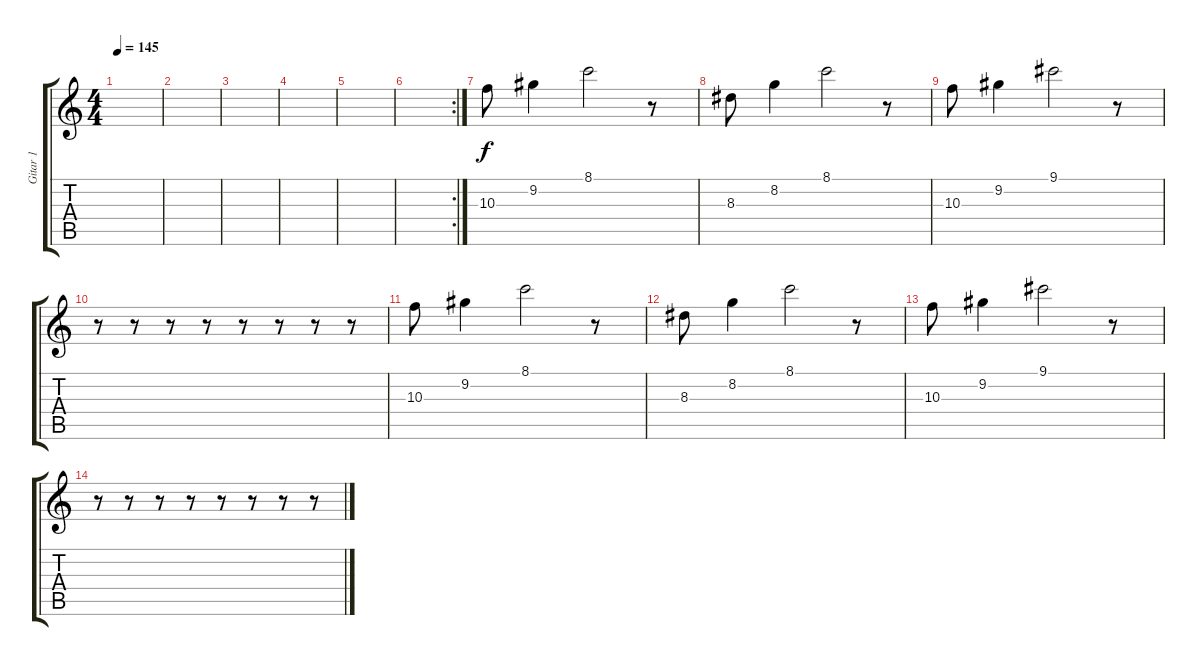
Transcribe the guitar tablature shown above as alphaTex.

\track ("Gitar 1" "Gitar 1") {instrument acousticguitarsteel}
\staff {score tabs}
\tuning (E4 B3 G3 D3 A2 E2) {hide}
\ts (4 4)
\tempo 145
\clef g2
\ks c
|
|
|
|
|
\rc 2
|
10.3.8 9.2.4 8.1.2 r.8 |
8.3.8 8.2.4 8.1.2 r.8 |
10.3.8 9.2.4 9.1.2 r.8 |
r.8 r.8 r.8 r.8 r.8 r.8 r.8 r.8 |
10.3.8 9.2.4 8.1.2 r.8 |
8.3.8 8.2.4 8.1.2 r.8 |
10.3.8 9.2.4 9.1.2 r.8 |
r.8 r.8 r.8 r.8 r.8 r.8 r.8 r.8
